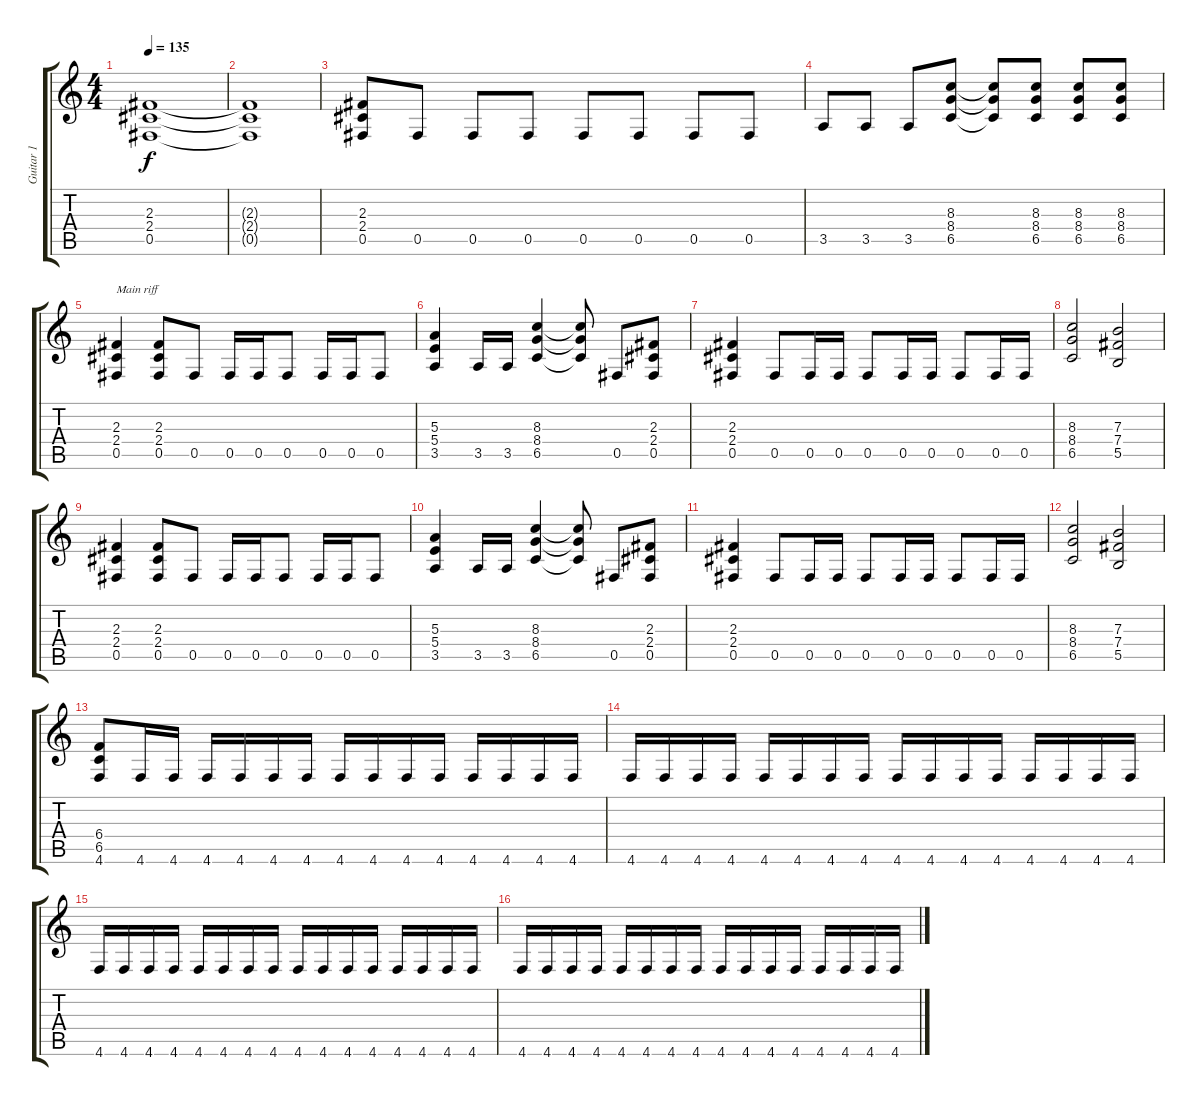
\track ("Guitar 1" "Guitar 1") {instrument distortionguitar}
\staff {score tabs}
\tuning (Db4 A3 E3 B2 Gb2 Db2) {hide}
\ts (4 4)
\tempo 135
\clef g2
\ks c
(2.3 2.4 0.5).1{dy f} |
(2.3{t} 2.4{t} 0.5{t}).1 |
(2.3 2.4 0.5).8 0.5.8 0.5.8 0.5.8 0.5.8 0.5.8 0.5.8 0.5.8 |
3.5.8 3.5.8 3.5.8 (8.3 8.4 6.5).8 (8.3{t} 8.4{t} 6.5{t}).8 (8.3 8.4 6.5).8 (8.3 8.4 6.5).8 (8.3 8.4 6.5).8 |
(2.3 2.4 0.5).4{txt "Main riff"} (2.3 2.4 0.5).8 0.5.8 0.5.16 0.5.16 0.5.8 0.5.16 0.5.16 0.5.8 |
(5.3 5.4 3.5).4 3.5.16 3.5.16 (8.3 8.4 6.5).4 (8.3{t} 8.4{t} 6.5{t}).8 0.5.8 (2.3 2.4 0.5).8 |
(2.3 2.4 0.5).4 0.5.8 0.5.16 0.5.16 0.5.8 0.5.16 0.5.16 0.5.8 0.5.16 0.5.16 |
(8.3 8.4 6.5).2 (7.3 7.4 5.5).2 |
(2.3 2.4 0.5).4 (2.3 2.4 0.5).8 0.5.8 0.5.16 0.5.16 0.5.8 0.5.16 0.5.16 0.5.8 |
(5.3 5.4 3.5).4 3.5.16 3.5.16 (8.3 8.4 6.5).4 (8.3{t} 8.4{t} 6.5{t}).8 0.5.8 (2.3 2.4 0.5).8 |
(2.3 2.4 0.5).4 0.5.8 0.5.16 0.5.16 0.5.8 0.5.16 0.5.16 0.5.8 0.5.16 0.5.16 |
(8.3 8.4 6.5).2 (7.3 7.4 5.5).2 |
(6.4 6.5 4.6).8 4.6.16 4.6.16 4.6.16 4.6.16 4.6.16 4.6.16 4.6.16 4.6.16 4.6.16 4.6.16 4.6.16 4.6.16 4.6.16 4.6.16 |
4.6.16 4.6.16 4.6.16 4.6.16 4.6.16 4.6.16 4.6.16 4.6.16 4.6.16 4.6.16 4.6.16 4.6.16 4.6.16 4.6.16 4.6.16 4.6.16 |
4.6.16 4.6.16 4.6.16 4.6.16 4.6.16 4.6.16 4.6.16 4.6.16 4.6.16 4.6.16 4.6.16 4.6.16 4.6.16 4.6.16 4.6.16 4.6.16 |
4.6.16 4.6.16 4.6.16 4.6.16 4.6.16 4.6.16 4.6.16 4.6.16 4.6.16 4.6.16 4.6.16 4.6.16 4.6.16 4.6.16 4.6.16 4.6.16
